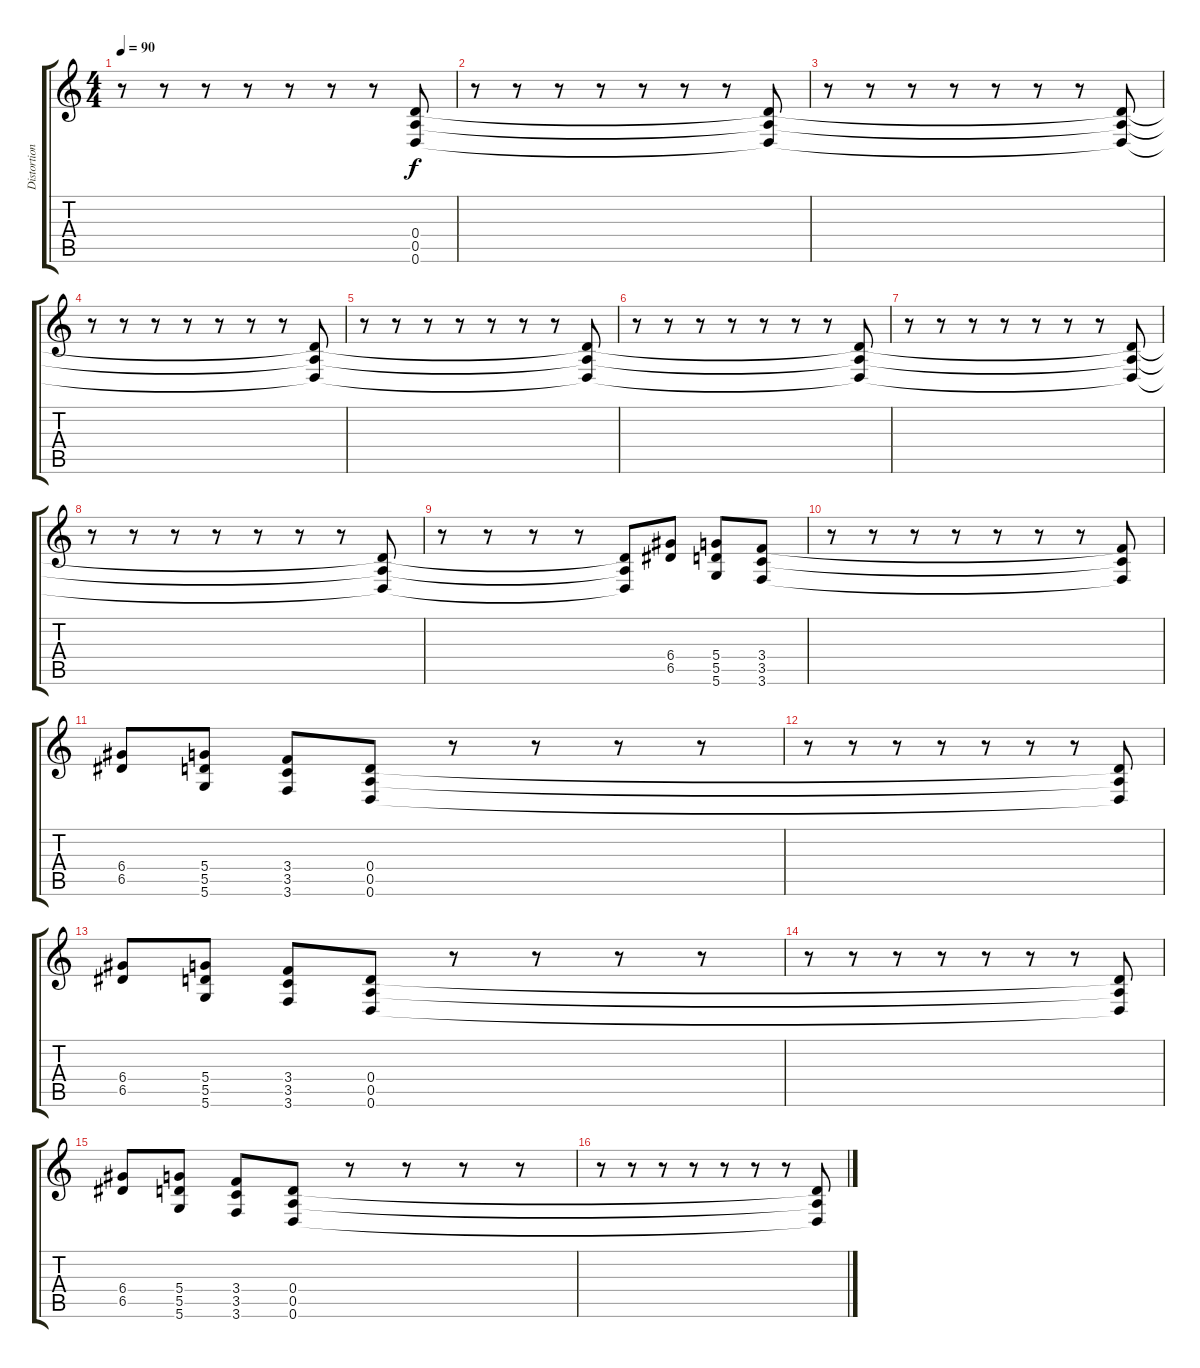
\track ("Distortion" "Distortion") {instrument distortionguitar}
\staff {score tabs}
\tuning (E4 B3 G3 D3 A2 D2) {hide}
\ts (4 4)
\tempo 90
\clef g2
\ks c
r.8{dy f} r.8 r.8 r.8 r.8 r.8 r.8 (0.4{t} 0.5{t} 0.6{t}).8 |
r.8 r.8 r.8 r.8 r.8 r.8 r.8 (0.4{t} 0.5{t} 0.6{t}).8 |
r.8 r.8 r.8 r.8 r.8 r.8 r.8 (0.4{t} 0.5{t} 0.6{t}).8 |
r.8 r.8 r.8 r.8 r.8 r.8 r.8 (0.4{t} 0.5{t} 0.6{t}).8 |
r.8 r.8 r.8 r.8 r.8 r.8 r.8 (0.4{t} 0.5{t} 0.6{t}).8 |
r.8 r.8 r.8 r.8 r.8 r.8 r.8 (0.4{t} 0.5{t} 0.6{t}).8 |
r.8 r.8 r.8 r.8 r.8 r.8 r.8 (0.4{t} 0.5{t} 0.6{t}).8 |
r.8 r.8 r.8 r.8 r.8 r.8 r.8 (0.4{t} 0.5{t} 0.6{t}).8 |
r.8 r.8 r.8 r.8 (0.4{t} 0.5{t} 0.6{t}).8 (6.4 6.5).8 (5.4 5.5 5.6).8 (3.4 3.5 3.6).8 |
r.8 r.8 r.8 r.8 r.8 r.8 r.8 (3.4{t} 3.5{t} 3.6{t}).8 |
(6.4 6.5).8 (5.4 5.5 5.6).8 (3.4 3.5 3.6).8 (0.4 0.5 0.6).8 r.8 r.8 r.8 r.8 |
r.8 r.8 r.8 r.8 r.8 r.8 r.8 (0.4{t} 0.5{t} 0.6{t}).8 |
(6.4 6.5).8 (5.4 5.5 5.6).8 (3.4 3.5 3.6).8 (0.4 0.5 0.6).8 r.8 r.8 r.8 r.8 |
r.8 r.8 r.8 r.8 r.8 r.8 r.8 (0.4{t} 0.5{t} 0.6{t}).8 |
(6.4 6.5).8 (5.4 5.5 5.6).8 (3.4 3.5 3.6).8 (0.4 0.5 0.6).8 r.8 r.8 r.8 r.8 |
r.8 r.8 r.8 r.8 r.8 r.8 r.8 (0.4{t} 0.5{t} 0.6{t}).8
